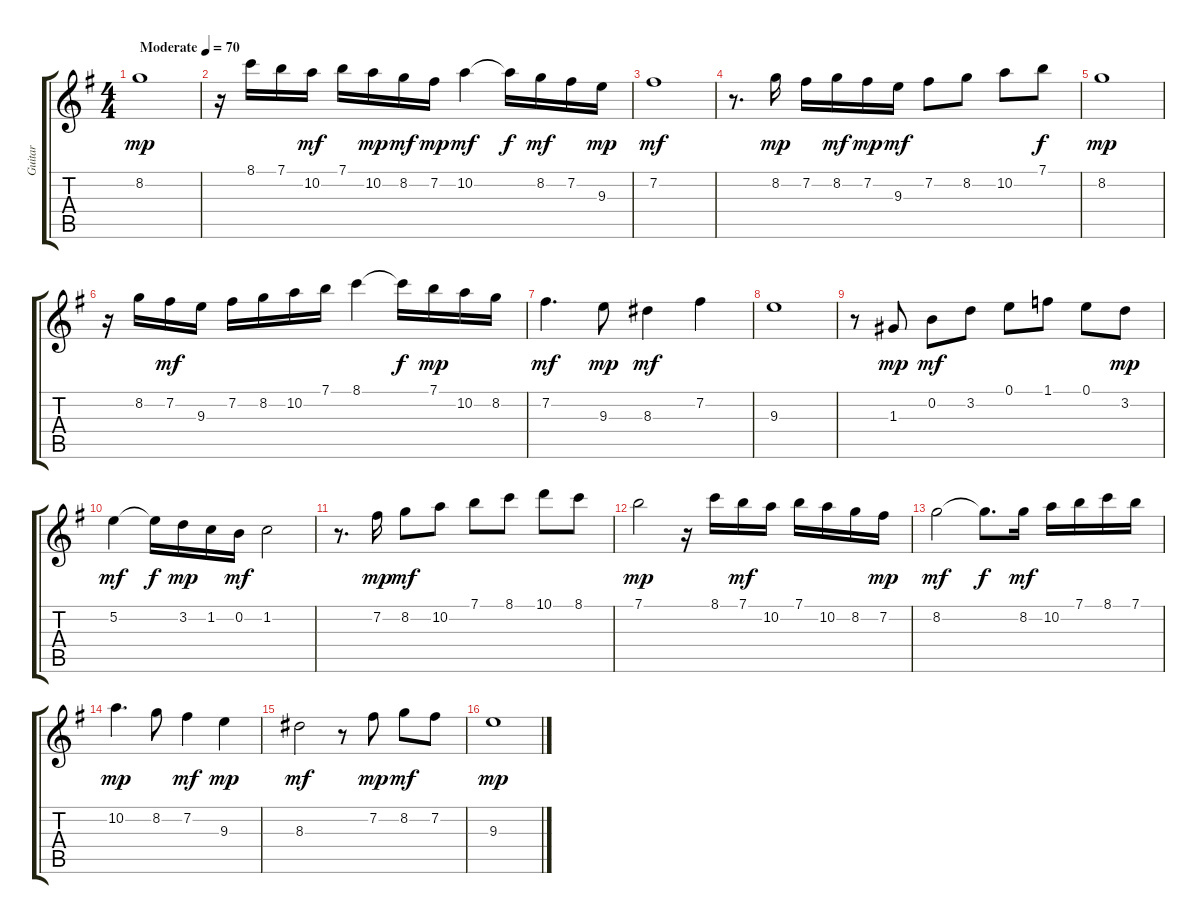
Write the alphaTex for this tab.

\track ("Guitar" "Guitar") {instrument acousticguitarnylon}
\staff {score tabs}
\tuning (E4 B3 G3 D3 A2 E2) {hide}
\ts (4 4)
\tempo (70 "Moderate")
\clef g2
\ks eminor
8.2.1{dy mp instrument acousticguitarnylon} |
r.16 8.1.16 7.1.16 10.2.16{dy mf} 7.1.16 10.2.16{dy mp} 8.2.16{dy mf} 7.2.16{dy mp} 10.2.4{dy mf} 10.2{t}.16{dy f} 8.2.16{dy mf} 7.2.16 9.3.16{dy mp} |
7.2.1{dy mf} |
r.8{d} 8.2.16{dy mp} 7.2.16 8.2.16{dy mf} 7.2.16{dy mp} 9.3.16{dy mf} 7.2.8 8.2.8 10.2.8 7.1.8{dy f} |
8.2.1{dy mp} |
r.16 8.2.16 7.2.16{dy mf} 9.3.16 7.2.16 8.2.16 10.2.16 7.1.16 8.1.4 8.1{t}.16{dy f} 7.1.16{dy mp} 10.2.16 8.2.16 |
7.2.4{d dy mf} 9.3.8{dy mp} 8.3.4{dy mf} 7.2.4 |
9.3.1 |
r.8 1.3.8{dy mp} 0.2.8{dy mf} 3.2.8 0.1.8 1.1.8 0.1.8 3.2.8{dy mp} |
5.2.4{dy mf} 5.2{t}.16{dy f} 3.2.16{dy mp} 1.2.16 0.2.16{dy mf} 1.2.2 |
r.8{d} 7.2.16{dy mp} 8.2.8{dy mf} 10.2.8 7.1.8 8.1.8 10.1.8 8.1.8 |
7.1.2{dy mp} r.16 8.1.16 7.1.16{dy mf} 10.2.16 7.1.16 10.2.16 8.2.16 7.2.16{dy mp} |
8.2.2{dy mf} 8.2{t}.8{d dy f} 8.2.16{dy mf} 10.2.16 7.1.16 8.1.16 7.1.16 |
10.2.4{d dy mp} 8.2.8 7.2.4{dy mf} 9.3.4{dy mp} |
8.3.2{dy mf} r.8 7.2.8{dy mp} 8.2.8{dy mf} 7.2.8 |
9.3.1{dy mp}
